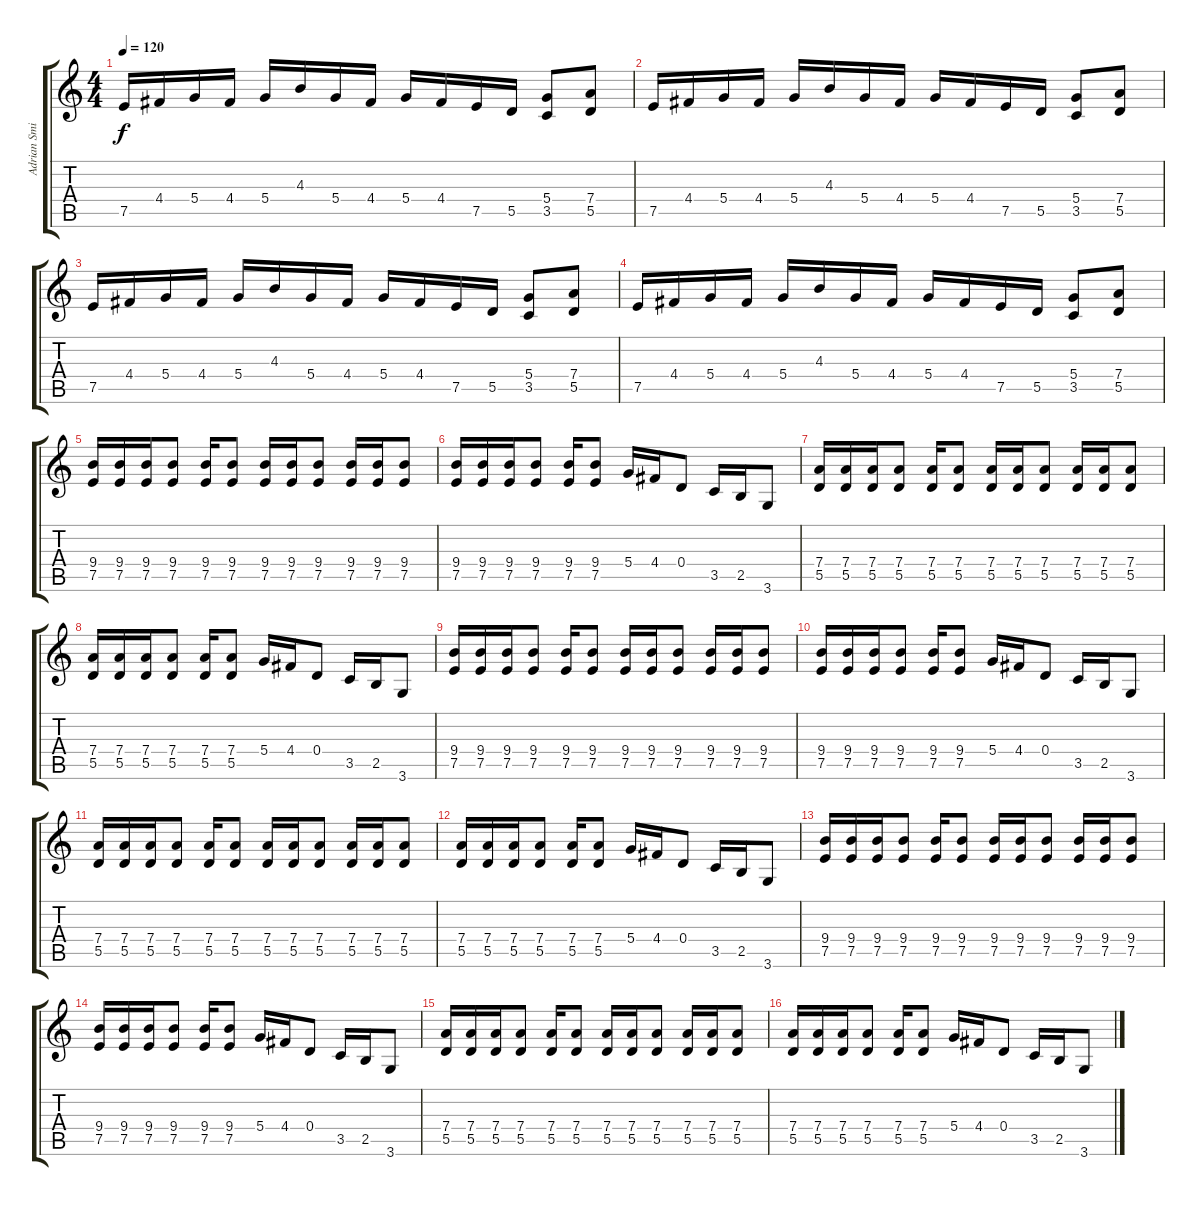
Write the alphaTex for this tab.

\track ("Adrian Smith" "Adrian Smi") {instrument distortionguitar}
\staff {score tabs}
\tuning (E4 B3 G3 D3 A2 E2) {hide}
\ts (4 4)
\tempo 120
\clef g2
\ks c
7.5.16{dy f} 4.4.16 5.4.16 4.4.16 5.4.16 4.3.16 5.4.16 4.4.16 5.4.16 4.4.16 7.5.16 5.5.16 (5.4 3.5).8 (7.4 5.5).8 |
7.5.16 4.4.16 5.4.16 4.4.16 5.4.16 4.3.16 5.4.16 4.4.16 5.4.16 4.4.16 7.5.16 5.5.16 (5.4 3.5).8 (7.4 5.5).8 |
7.5.16 4.4.16 5.4.16 4.4.16 5.4.16 4.3.16 5.4.16 4.4.16 5.4.16 4.4.16 7.5.16 5.5.16 (5.4 3.5).8 (7.4 5.5).8 |
7.5.16 4.4.16 5.4.16 4.4.16 5.4.16 4.3.16 5.4.16 4.4.16 5.4.16 4.4.16 7.5.16 5.5.16 (5.4 3.5).8 (7.4 5.5).8 |
(9.4 7.5).16{volume 12} (9.4 7.5).16 (9.4 7.5).16 (9.4 7.5).8 (9.4 7.5).16 (9.4 7.5).8 (9.4 7.5).16 (9.4 7.5).16 (9.4 7.5).8 (9.4 7.5).16 (9.4 7.5).16 (9.4 7.5).8 |
(9.4 7.5).16 (9.4 7.5).16 (9.4 7.5).16 (9.4 7.5).8 (9.4 7.5).16 (9.4 7.5).8 5.4.16 4.4.16 0.4.8 3.5.16 2.5.16 3.6.8 |
(7.4 5.5).16 (7.4 5.5).16 (7.4 5.5).16 (7.4 5.5).8 (7.4 5.5).16 (7.4 5.5).8 (7.4 5.5).16 (7.4 5.5).16 (7.4 5.5).8 (7.4 5.5).16 (7.4 5.5).16 (7.4 5.5).8 |
(7.4 5.5).16 (7.4 5.5).16 (7.4 5.5).16 (7.4 5.5).8 (7.4 5.5).16 (7.4 5.5).8 5.4.16 4.4.16 0.4.8 3.5.16 2.5.16 3.6.8 |
(9.4 7.5).16 (9.4 7.5).16 (9.4 7.5).16 (9.4 7.5).8 (9.4 7.5).16 (9.4 7.5).8 (9.4 7.5).16 (9.4 7.5).16 (9.4 7.5).8 (9.4 7.5).16 (9.4 7.5).16 (9.4 7.5).8 |
(9.4 7.5).16 (9.4 7.5).16 (9.4 7.5).16 (9.4 7.5).8 (9.4 7.5).16 (9.4 7.5).8 5.4.16 4.4.16 0.4.8 3.5.16 2.5.16 3.6.8 |
(7.4 5.5).16 (7.4 5.5).16 (7.4 5.5).16 (7.4 5.5).8 (7.4 5.5).16 (7.4 5.5).8 (7.4 5.5).16 (7.4 5.5).16 (7.4 5.5).8 (7.4 5.5).16 (7.4 5.5).16 (7.4 5.5).8 |
(7.4 5.5).16 (7.4 5.5).16 (7.4 5.5).16 (7.4 5.5).8 (7.4 5.5).16 (7.4 5.5).8 5.4.16 4.4.16 0.4.8 3.5.16 2.5.16 3.6.8 |
(9.4 7.5).16 (9.4 7.5).16 (9.4 7.5).16 (9.4 7.5).8 (9.4 7.5).16 (9.4 7.5).8 (9.4 7.5).16 (9.4 7.5).16 (9.4 7.5).8 (9.4 7.5).16 (9.4 7.5).16 (9.4 7.5).8 |
(9.4 7.5).16 (9.4 7.5).16 (9.4 7.5).16 (9.4 7.5).8 (9.4 7.5).16 (9.4 7.5).8 5.4.16 4.4.16 0.4.8 3.5.16 2.5.16 3.6.8 |
(7.4 5.5).16 (7.4 5.5).16 (7.4 5.5).16 (7.4 5.5).8 (7.4 5.5).16 (7.4 5.5).8 (7.4 5.5).16 (7.4 5.5).16 (7.4 5.5).8 (7.4 5.5).16 (7.4 5.5).16 (7.4 5.5).8 |
(7.4 5.5).16 (7.4 5.5).16 (7.4 5.5).16 (7.4 5.5).8 (7.4 5.5).16 (7.4 5.5).8 5.4.16 4.4.16 0.4.8 3.5.16 2.5.16 3.6.8
